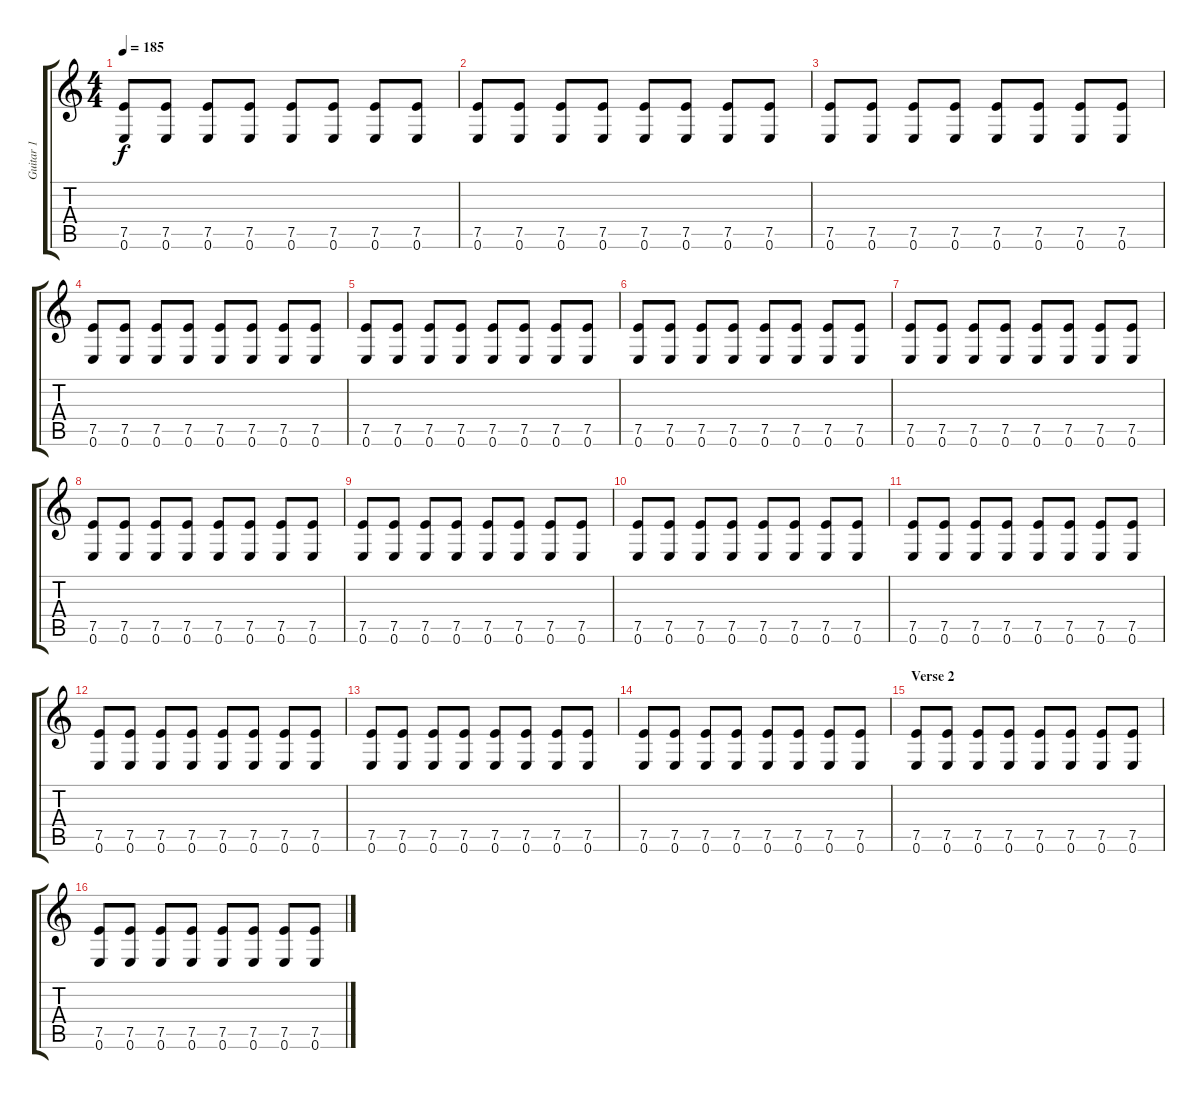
\track ("Guitar 1" "Guitar 1") {instrument distortionguitar}
\staff {score tabs}
\tuning (E4 B3 G3 D3 A2 E2) {hide}
\ts (4 4)
\tempo 185
\clef g2
\ks c
(7.5 0.6).8{dy f} (7.5 0.6).8 (7.5 0.6).8 (7.5 0.6).8 (7.5 0.6).8 (7.5 0.6).8 (7.5 0.6).8 (7.5 0.6).8 |
(7.5 0.6).8 (7.5 0.6).8 (7.5 0.6).8 (7.5 0.6).8 (7.5 0.6).8 (7.5 0.6).8 (7.5 0.6).8 (7.5 0.6).8 |
(7.5 0.6).8 (7.5 0.6).8 (7.5 0.6).8 (7.5 0.6).8 (7.5 0.6).8 (7.5 0.6).8 (7.5 0.6).8 (7.5 0.6).8 |
(7.5 0.6).8 (7.5 0.6).8 (7.5 0.6).8 (7.5 0.6).8 (7.5 0.6).8 (7.5 0.6).8 (7.5 0.6).8 (7.5 0.6).8 |
(7.5 0.6).8 (7.5 0.6).8 (7.5 0.6).8 (7.5 0.6).8 (7.5 0.6).8 (7.5 0.6).8 (7.5 0.6).8 (7.5 0.6).8 |
(7.5 0.6).8 (7.5 0.6).8 (7.5 0.6).8 (7.5 0.6).8 (7.5 0.6).8 (7.5 0.6).8 (7.5 0.6).8 (7.5 0.6).8 |
(7.5 0.6).8 (7.5 0.6).8 (7.5 0.6).8 (7.5 0.6).8 (7.5 0.6).8 (7.5 0.6).8 (7.5 0.6).8 (7.5 0.6).8 |
(7.5 0.6).8 (7.5 0.6).8 (7.5 0.6).8 (7.5 0.6).8 (7.5 0.6).8 (7.5 0.6).8 (7.5 0.6).8 (7.5 0.6).8 |
(7.5 0.6).8 (7.5 0.6).8 (7.5 0.6).8 (7.5 0.6).8 (7.5 0.6).8 (7.5 0.6).8 (7.5 0.6).8 (7.5 0.6).8 |
(7.5 0.6).8 (7.5 0.6).8 (7.5 0.6).8 (7.5 0.6).8 (7.5 0.6).8 (7.5 0.6).8 (7.5 0.6).8 (7.5 0.6).8 |
(7.5 0.6).8 (7.5 0.6).8 (7.5 0.6).8 (7.5 0.6).8 (7.5 0.6).8 (7.5 0.6).8 (7.5 0.6).8 (7.5 0.6).8 |
(7.5 0.6).8 (7.5 0.6).8 (7.5 0.6).8 (7.5 0.6).8 (7.5 0.6).8 (7.5 0.6).8 (7.5 0.6).8 (7.5 0.6).8 |
(7.5 0.6).8 (7.5 0.6).8 (7.5 0.6).8 (7.5 0.6).8 (7.5 0.6).8 (7.5 0.6).8 (7.5 0.6).8 (7.5 0.6).8 |
(7.5 0.6).8 (7.5 0.6).8 (7.5 0.6).8 (7.5 0.6).8 (7.5 0.6).8 (7.5 0.6).8 (7.5 0.6).8 (7.5 0.6).8 |
\section ("" "Verse 2")
(7.5 0.6).8 (7.5 0.6).8 (7.5 0.6).8 (7.5 0.6).8 (7.5 0.6).8 (7.5 0.6).8 (7.5 0.6).8 (7.5 0.6).8 |
(7.5 0.6).8 (7.5 0.6).8 (7.5 0.6).8 (7.5 0.6).8 (7.5 0.6).8 (7.5 0.6).8 (7.5 0.6).8 (7.5 0.6).8
